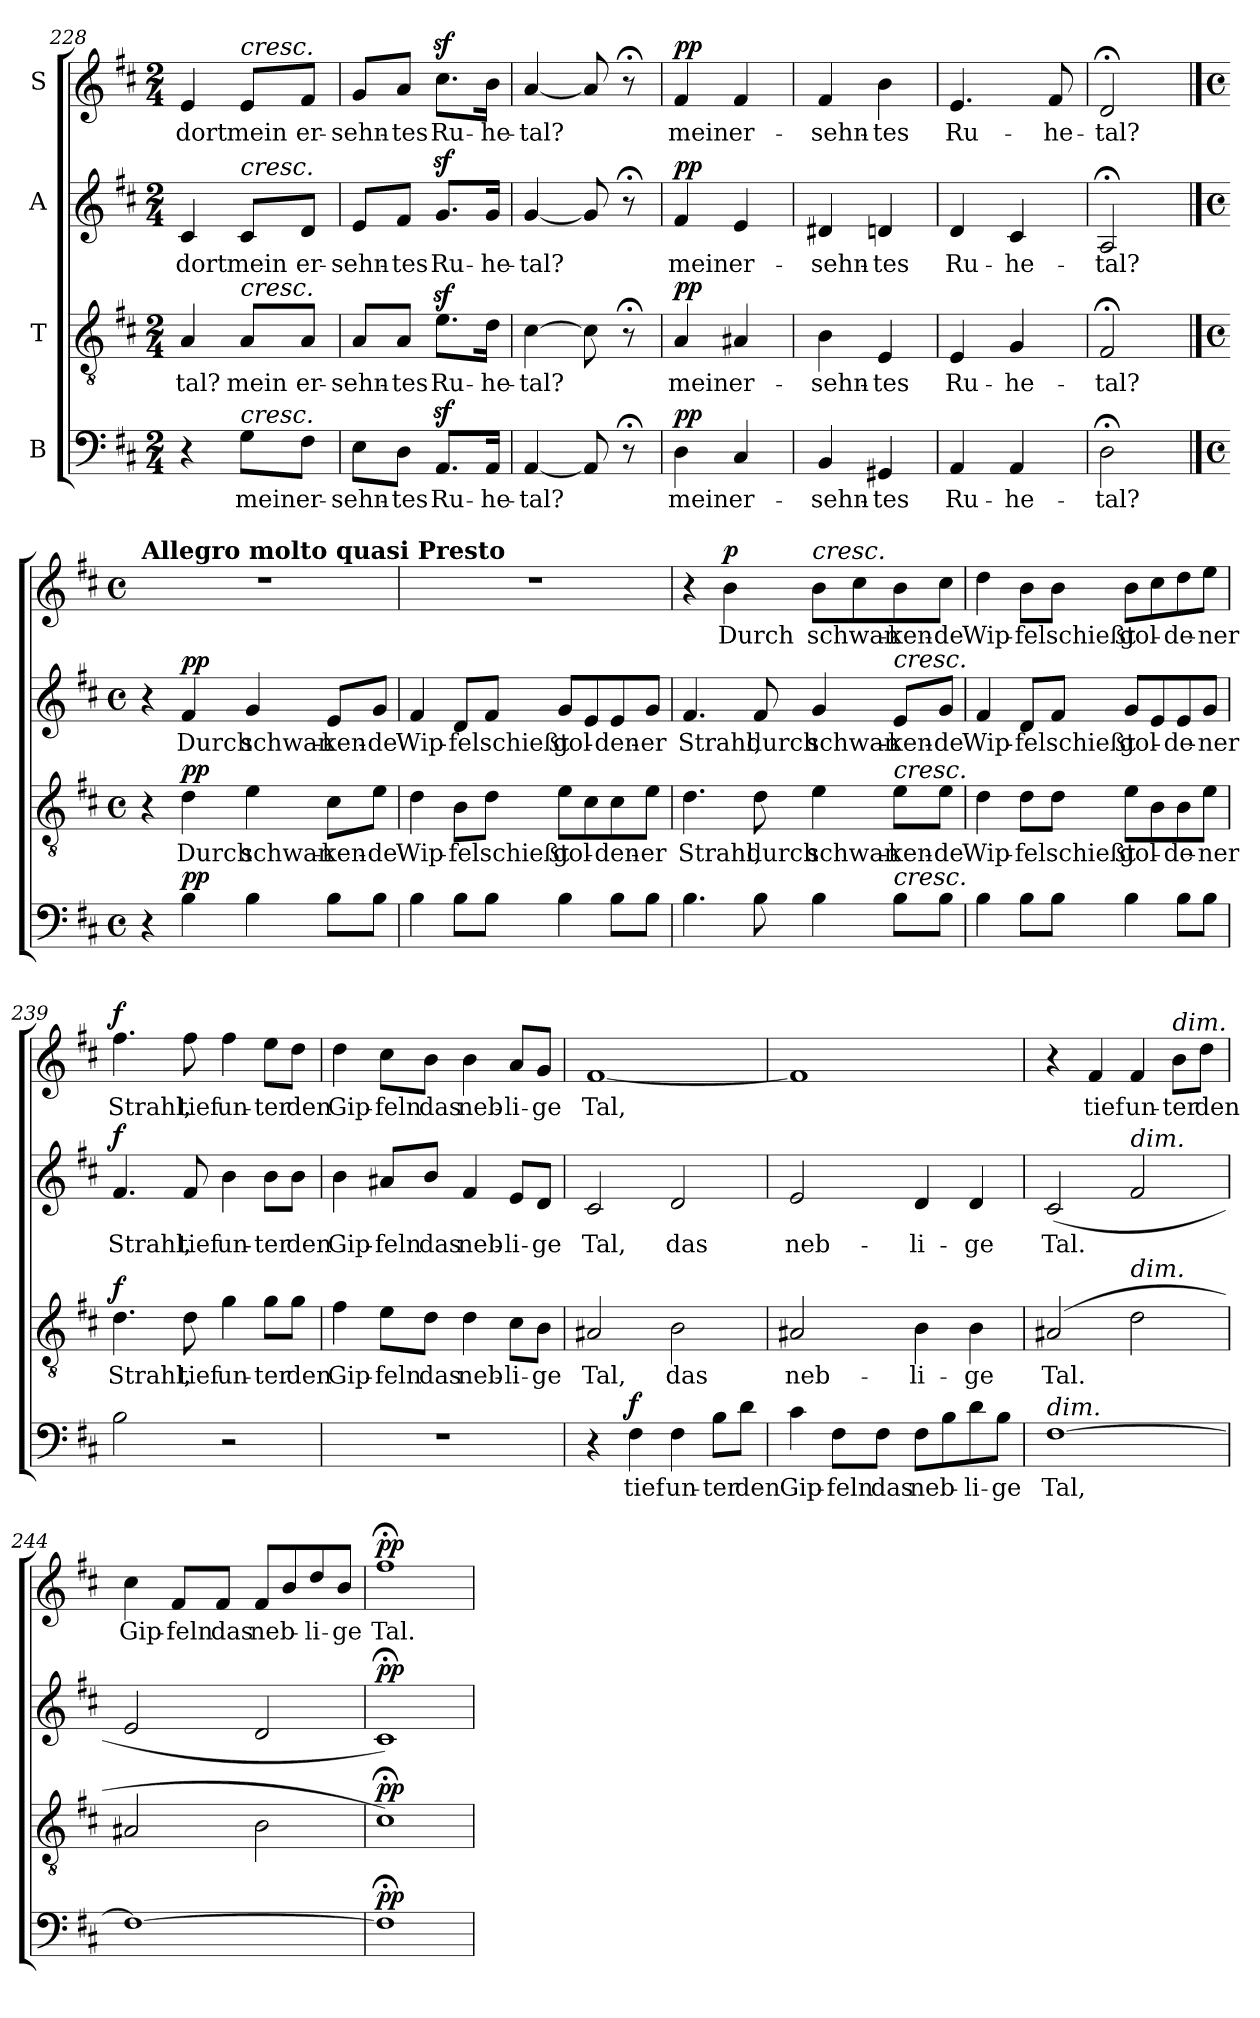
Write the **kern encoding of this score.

**kern	**text	**dynam	**kern	**text	**dynam	**kern	**text	**dynam	**kern	**text	**dynam
*part4	*part4	*part4	*part3	*part3	*part3	*part2	*part2	*part2	*part1	*part1	*part1
*staff4	*staff4	*staff4	*staff3	*staff3	*staff3	*staff2	*staff2	*staff2	*staff1	*staff1	*staff1
*I"B	*	*	*I"T	*	*	*I"A	*	*	*I"S	*	*
!!LO:PB:g=z
*clefF4	*	*	*clefGv2	*	*	*clefG2	*	*	*clefG2	*	*
*k[f#c#]	*	*	*k[f#c#]	*	*	*k[f#c#]	*	*	*k[f#c#]	*	*
*M2/4	*	*	*M2/4	*	*	*M2/4	*	*	*M2/4	*	*
=228	=228	=228	=228	=228	=228	=228	=228	=228	=228	=228	=228
!	!	!	!	!LO:LY:b	!	!	!LO:LY:b	!	!	!LO:LY:b	!
4r	.	.	4A/	-tal?	.	4c#/	dort	.	4e/	dort	.
!	!	!	!	!	!	!	!	!	!LO:TX:a:i:t=cresc.	!	!
!	!	!	!	!	!	!LO:TX:a:i:t=cresc.	!	!	!	!	!
!	!	!	!LO:TX:a:i:t=cresc.	!	!	!	!	!	!	!	!
!LO:TX:a:i:t=cresc.	!	!	!	!	!	!	!	!	!	!	!
!	!LO:LY:b	!	!	!LO:LY:b	!	!	!LO:LY:b	!	!	!LO:LY:b	!
8G\L	mein	.	8A/L	mein	.	8c#/L	mein	.	8e/L	mein	.
!	!LO:LY:b	!	!	!LO:LY:b	!	!	!LO:LY:b	!	!	!LO:LY:b	!
8F#\J	er-	.	8A/J	er-	.	8d/J	er-	.	8f#/J	er-	.
=229	=229	=229	=229	=229	=229	=229	=229	=229	=229	=229	=229
!	!LO:LY:b	!	!	!LO:LY:b	!	!	!LO:LY:b	!	!	!LO:LY:b	!
8E\L	-sehn-	.	8A/L	-sehn-	.	8e/L	-sehn-	.	8g/L	-sehn-	.
!	!LO:LY:b	!	!	!LO:LY:b	!	!	!LO:LY:b	!	!	!LO:LY:b	!
8D\J	-tes	.	8A/J	-tes	.	8f#/J	-tes	.	8a/J	-tes	.
!	!LO:LY:b	!	!	!LO:LY:b	!	!	!LO:LY:b	!	!	!LO:LY:b	!
8.AAz</L	Ru-	.	8.ez<\L	Ru-	.	8.gz</L	Ru-	.	8.cc#z<\L	Ru-	.
!	!LO:LY:b	!	!	!LO:LY:b	!	!	!LO:LY:b	!	!	!LO:LY:b	!
16AA/Jk	-he-	.	16d\Jk	-he-	.	16g/Jk	-he-	.	16b\Jk	-he-	.
=230	=230	=230	=230	=230	=230	=230	=230	=230	=230	=230	=230
!	!LO:LY:b	!	!	!LO:LY:b	!	!	!LO:LY:b	!	!	!LO:LY:b	!
[4AA/	-tal?	.	[4c#\	-tal?	.	[4g/	-tal?	.	[4a/	-tal?	.
8AA/]	.	.	8c#\]	.	.	8g/]	.	.	8a/]	.	.
8r;<	.	.	8r;<	.	.	8r;<	.	.	8r;<	.	.
=231	=231	=231	=231	=231	=231	=231	=231	=231	=231	=231	=231
!	!LO:LY:b	!LO:DY:b	!	!LO:LY:b	!LO:DY:b	!	!LO:LY:b	!LO:DY:b	!	!LO:LY:b	!LO:DY:b
4D\	mein	pp	4A/	mein	pp	4f#/	mein	pp	4f#/	mein	pp
!	!LO:LY:b	!	!	!LO:LY:b	!	!	!LO:LY:b	!	!	!LO:LY:b	!
4C#/	er-	.	4A#X/	er-	.	4e/	er-	.	4f#/	er-	.
=232	=232	=232	=232	=232	=232	=232	=232	=232	=232	=232	=232
!	!LO:LY:b	!	!	!LO:LY:b	!	!	!LO:LY:b	!	!	!LO:LY:b	!
4BB/	-sehn-	.	4B\	-sehn-	.	4d#X/	-sehn-	.	4f#/	-sehn-	.
!	!LO:LY:b	!	!	!LO:LY:b	!	!	!LO:LY:b	!	!	!LO:LY:b	!
4GG#X/	-tes	.	4E/	-tes	.	4dn/	-tes	.	4b\	-tes	.
=233	=233	=233	=233	=233	=233	=233	=233	=233	=233	=233	=233
!	!LO:LY:b	!	!	!LO:LY:b	!	!	!LO:LY:b	!	!	!LO:LY:b	!
4AA/	Ru-	.	4E/	Ru-	.	4d/	Ru-	.	4.e/	Ru-	.
!	!LO:LY:b	!	!	!LO:LY:b	!	!	!LO:LY:b	!	!	!	!
4AA/	-he-	.	4G/	-he-	.	4c#/	-he-	.	.	.	.
!	!	!	!	!	!	!	!	!	!	!LO:LY:b	!
.	.	.	.	.	.	.	.	.	8f#/	-he-	.
=234	=234	=234	=234	=234	=234	=234	=234	=234	=234	=234	=234
!	!LO:LY:b	!	!	!LO:LY:b	!	!	!LO:LY:b	!	!	!LO:LY:b	!
2D;<\	-tal?	.	2F#;</	-tal?	.	2A;</	-tal?	.	2d;</	-tal?	.
!!LO:PB:g=z
==235	==235	==235	==235	==235	==235	==235	==235	==235	==235	==235	==235
*M4/4	*	*	*M4/4	*	*	*M4/4	*	*	*M4/4	*	*
*met(c)	*	*	*met(c)	*	*	*met(c)	*	*	*met(c)	*	*
!	!	!	!	!	!	!	!	!	!LO:TX:a:B:t=Allegro molto quasi Presto	!	!
4r	.	.	4r	.	.	4r	.	.	1r	.	.
!	!	!LO:DY:b	!	!LO:LY:b	!LO:DY:b	!	!LO:LY:b	!LO:DY:b	!	!	!
4B\	.	pp	4d\	Durch	pp	4f#/	Durch	pp	.	.	.
!	!	!	!	!LO:LY:b	!	!	!LO:LY:b	!	!	!	!
4B\	.	.	4e\	schwan-	.	4g/	schwan-	.	.	.	.
!	!	!	!	!LO:LY:b	!	!	!LO:LY:b	!	!	!	!
8B\L	.	.	8c#\L	ken-	.	8e/L	ken-	.	.	.	.
!	!	!	!	!LO:LY:b	!	!	!LO:LY:b	!	!	!	!
8B\J	.	.	8e\J	de	.	8g/J	de	.	.	.	.
=236	=236	=236	=236	=236	=236	=236	=236	=236	=236	=236	=236
!	!	!	!	!LO:LY:b	!	!	!LO:LY:b	!	!	!	!
4B\	.	.	4d\	Wip-	.	4f#/	Wip-	.	1r	.	.
!	!	!	!	!LO:LY:b	!	!	!LO:LY:b	!	!	!	!
8B\L	.	.	8B\L	fel	.	8d/L	fel	.	.	.	.
!	!	!	!	!LO:LY:b	!	!	!LO:LY:b	!	!	!	!
8B\J	.	.	8d\J	schießt	.	8f#/J	schießt	.	.	.	.
!	!	!	!	!LO:LY:b	!	!	!LO:LY:b	!	!	!	!
4B\	.	.	8e\L	gol-	.	8g/L	gol-	.	.	.	.
.	.	.	8c#\	.	.	8e/	.	.	.	.	.
!	!	!	!	!LO:LY:b	!	!	!LO:LY:b	!	!	!	!
8B\L	.	.	8c#\	den-	.	8e/	den-	.	.	.	.
!	!	!	!	!LO:LY:b	!	!	!LO:LY:b	!	!	!	!
8B\J	.	.	8e\J	er	.	8g/J	er	.	.	.	.
=237	=237	=237	=237	=237	=237	=237	=237	=237	=237	=237	=237
!	!	!	!	!LO:LY:b	!	!	!LO:LY:b	!	!	!	!
4.B\	.	.	4.d\	Strahl,	.	4.f#/	Strahl,	.	4r	.	.
!	!	!	!	!	!	!	!	!	!	!LO:LY:b	!LO:DY:b
.	.	.	.	.	.	.	.	.	4b\	Durch	p
!	!	!	!	!LO:LY:b	!	!	!LO:LY:b	!	!	!	!
8B\	.	.	8d\	durch	.	8f#/	durch	.	.	.	.
!	!	!	!	!	!	!	!	!	!LO:TX:a:i:t=cresc.	!	!
!	!	!	!	!LO:LY:b	!	!	!LO:LY:b	!	!	!LO:LY:b	!
4B\	.	.	4e\	schwan-	.	4g/	schwan-	.	8b\L	schwan-	.
.	.	.	.	.	.	.	.	.	8cc#\	.	.
!	!	!	!	!	!	!LO:TX:a:i:t=cresc.	!	!	!	!	!
!	!	!	!LO:TX:a:i:t=cresc.	!	!	!	!	!	!	!	!
!LO:TX:a:i:t=cresc.	!	!	!	!	!	!	!	!	!	!	!
!	!	!	!	!LO:LY:b	!	!	!LO:LY:b	!	!	!LO:LY:b	!
8B\L	.	.	8e\L	ken-	.	8e/L	ken-	.	8b\	ken-	.
!	!	!	!	!LO:LY:b	!	!	!LO:LY:b	!	!	!LO:LY:b	!
8B\J	.	.	8e\J	de	.	8g/J	de	.	8cc#\J	de	.
!!LO:LB:g=z
=238	=238	=238	=238	=238	=238	=238	=238	=238	=238	=238	=238
!	!	!	!	!LO:LY:b	!	!	!LO:LY:b	!	!	!LO:LY:b	!
4B\	.	.	4d\	Wip-	.	4f#/	Wip-	.	4dd\	Wip-	.
!	!	!	!	!LO:LY:b	!	!	!LO:LY:b	!	!	!LO:LY:b	!
8B\L	.	.	8d\L	fel	.	8d/L	fel	.	8b\L	fel	.
!	!	!	!	!LO:LY:b	!	!	!LO:LY:b	!	!	!LO:LY:b	!
8B\J	.	.	8d\J	schießt	.	8f#/J	schießt	.	8b\J	schießt	.
!	!	!	!	!LO:LY:b	!	!	!LO:LY:b	!	!	!LO:LY:b	!
4B\	.	.	8e\L	gol-	.	8g/L	gol-	.	8b\L	gol-	.
.	.	.	8B\	.	.	8e/	.	.	8cc#\	.	.
!	!	!	!	!LO:LY:b	!	!	!LO:LY:b	!	!	!LO:LY:b	!
8B\L	.	.	8B\	de-	.	8e/	de-	.	8dd\	de-	.
!	!	!	!	!LO:LY:b	!	!	!LO:LY:b	!	!	!LO:LY:b	!
8B\J	.	.	8e\J	ner	.	8g/J	ner	.	8ee\J	ner	.
=239	=239	=239	=239	=239	=239	=239	=239	=239	=239	=239	=239
!	!	!	!	!LO:LY:b	!LO:DY:b	!	!LO:LY:b	!LO:DY:b	!	!LO:LY:b	!LO:DY:b
2B\	.	.	4.d\	Strahl,	f	4.f#/	Strahl,	f	4.ff#\	Strahl,	f
!	!	!	!	!LO:LY:b	!	!	!LO:LY:b	!	!	!LO:LY:b	!
.	.	.	8d\	tief	.	8f#/	tief	.	8ff#\	tief	.
!	!	!	!	!LO:LY:b	!	!	!LO:LY:b	!	!	!LO:LY:b	!
2r	.	.	4g\	un-	.	4b\	un-	.	4ff#\	un-	.
!	!	!	!	!LO:LY:b	!	!	!LO:LY:b	!	!	!LO:LY:b	!
.	.	.	8g\L	ter	.	8b\L	ter	.	8ee\L	ter	.
!	!	!	!	!LO:LY:b	!	!	!LO:LY:b	!	!	!LO:LY:b	!
.	.	.	8g\J	den	.	8b\J	den	.	8dd\J	den	.
=240	=240	=240	=240	=240	=240	=240	=240	=240	=240	=240	=240
!	!	!	!	!LO:LY:b	!	!	!LO:LY:b	!	!	!LO:LY:b	!
1r	.	.	4f#\	Gip-	.	4b\	Gip-	.	4dd\	Gip-	.
!	!	!	!	!LO:LY:b	!	!	!LO:LY:b	!	!	!LO:LY:b	!
.	.	.	8e\L	feln	.	8a#X/L	feln	.	8cc#\L	feln	.
!	!	!	!	!LO:LY:b	!	!	!LO:LY:b	!	!	!LO:LY:b	!
.	.	.	8d\J	das	.	8b/J	das	.	8b\J	das	.
!	!	!	!	!LO:LY:b	!	!	!LO:LY:b	!	!	!LO:LY:b	!
.	.	.	4d\	neb-	.	4f#/	neb-	.	4b\	neb-	.
!	!	!	!	!LO:LY:b	!	!	!LO:LY:b	!	!	!LO:LY:b	!
.	.	.	8c#\L	li-	.	8e/L	li-	.	8a/L	li-	.
!	!	!	!	!LO:LY:b	!	!	!LO:LY:b	!	!	!LO:LY:b	!
.	.	.	8B\J	ge	.	8d/J	ge	.	8g/J	ge	.
!!LO:LB:g=z
=241	=241	=241	=241	=241	=241	=241	=241	=241	=241	=241	=241
!	!	!	!	!LO:LY:b	!	!	!LO:LY:b	!	!	!LO:LY:b	!
4r	.	.	2A#X/	Tal,	.	2c#/	Tal,	.	[1f#	Tal,	.
!	!LO:LY:b	!LO:DY:b	!	!	!	!	!	!	!	!	!
4F#\	tief	f	.	.	.	.	.	.	.	.	.
!	!LO:LY:b	!	!	!LO:LY:b	!	!	!LO:LY:b	!	!	!	!
4F#\	un-	.	2B\	das	.	2d/	das	.	.	.	.
!	!LO:LY:b	!	!	!	!	!	!	!	!	!	!
8B\L	ter	.	.	.	.	.	.	.	.	.	.
!	!LO:LY:b	!	!	!	!	!	!	!	!	!	!
8d\J	den	.	.	.	.	.	.	.	.	.	.
=242	=242	=242	=242	=242	=242	=242	=242	=242	=242	=242	=242
!	!LO:LY:b	!	!	!LO:LY:b	!	!	!LO:LY:b	!	!	!	!
4c#\	Gip-	.	2A#X/	neb-	.	2e/	neb-	.	1f#]	.	.
!	!LO:LY:b	!	!	!	!	!	!	!	!	!	!
8F#\L	feln	.	.	.	.	.	.	.	.	.	.
!	!LO:LY:b	!	!	!	!	!	!	!	!	!	!
8F#\J	das	.	.	.	.	.	.	.	.	.	.
!	!LO:LY:b	!	!	!LO:LY:b	!	!	!LO:LY:b	!	!	!	!
8F#\L	neb-	.	4B\	li-	.	4d/	li-	.	.	.	.
8B\	.	.	.	.	.	.	.	.	.	.	.
!	!LO:LY:b	!	!	!LO:LY:b	!	!	!LO:LY:b	!	!	!	!
8d\	li-	.	4B\	ge	.	4d/	ge	.	.	.	.
!	!LO:LY:b	!	!	!	!	!	!	!	!	!	!
8B\J	ge	.	.	.	.	.	.	.	.	.	.
=243	=243	=243	=243	=243	=243	=243	=243	=243	=243	=243	=243
!LO:TX:a:i:t=dim.	!	!	!	!	!	!	!	!	!	!	!
!	!LO:LY:b	!	!	!LO:LY:b	!	!	!LO:LY:b	!	!	!	!
[1F#	Tal,	.	(>2A#X/	Tal.	.	(>2c#/	Tal.	.	4r	.	.
!	!	!	!	!	!	!	!	!	!	!LO:LY:b	!
.	.	.	.	.	.	.	.	.	4f#/	tief	.
!	!	!	!	!	!	!LO:TX:a:i:t=dim.	!	!	!	!	!
!	!	!	!LO:TX:a:i:t=dim.	!	!	!	!	!	!	!	!
!	!	!	!	!	!	!	!	!	!	!LO:LY:b	!
.	.	.	2d\	.	.	2f#/	.	.	4f#/	un-	.
!	!	!	!	!	!	!	!	!	!LO:TX:a:i:t=dim.	!	!
!	!	!	!	!	!	!	!	!	!	!LO:LY:b	!
.	.	.	.	.	.	.	.	.	8b\L	-ter	.
!	!	!	!	!	!	!	!	!	!	!LO:LY:b	!
.	.	.	.	.	.	.	.	.	8dd\J	den	.
=244	=244	=244	=244	=244	=244	=244	=244	=244	=244	=244	=244
!	!	!	!	!	!	!	!	!	!	!LO:LY:b	!
1F#_	.	.	2A#X/	.	.	2e/	.	.	4cc#\	Gip-	.
!	!	!	!	!	!	!	!	!	!	!LO:LY:b	!
.	.	.	.	.	.	.	.	.	8f#/L	-feln	.
!	!	!	!	!	!	!	!	!	!	!LO:LY:b	!
.	.	.	.	.	.	.	.	.	8f#/J	das	.
!	!	!	!	!	!	!	!	!	!	!LO:LY:b	!
.	.	.	2B\	.	.	2d/	.	.	8f#/L	neb-	.
.	.	.	.	.	.	.	.	.	8b/	.	.
!	!	!	!	!	!	!	!	!	!	!LO:LY:b	!
.	.	.	.	.	.	.	.	.	8dd/	-li-	.
!	!	!	!	!	!	!	!	!	!	!LO:LY:b	!
.	.	.	.	.	.	.	.	.	8b/J	-ge	.
=245	=245	=245	=245	=245	=245	=245	=245	=245	=245	=245	=245
!	!	!LO:DY:b	!	!	!LO:DY:b	!	!	!LO:DY:b	!	!LO:LY:b	!LO:DY:b
1F#;<]	.	pp	1c#;<)	.	pp	1c#;<)	.	pp	1ff#;<	Tal.	pp
=	=	=	=	=	=	=	=	=	=	=	=
*-	*-	*-	*-	*-	*-	*-	*-	*-	*-	*-	*-
